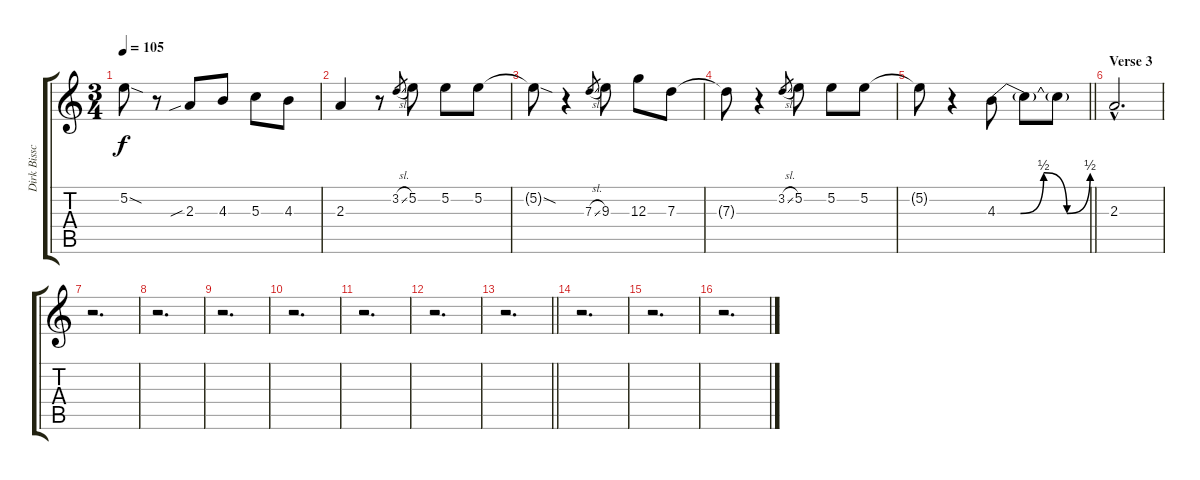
\track ("Dirk Bisschoff (Lead Guitar)" "Dirk Bissc") {instrument distortionguitar}
\staff {score tabs}
\tuning (E4 B3 G3 D3 A2 E2) {hide}
\ts (3 4)
\tempo 105
\clef g2
\ks c
5.2{sod t}.8{dy f} r.8 2.3{sib}.8 4.3.8 5.3.8 4.3.8 |
2.3.4 r.8 3.2{sl}.8{gr} 5.2.8 5.2.8 5.2.8 |
5.2{sod t}.8 r.4 7.3{sl}.8{gr} 9.3.8 12.3.8 7.3.8 |
7.3{t}.8 r.4 3.2{sl}.8{gr} 5.2.8 5.2.8 5.2.8 |
\barLineRight lightlight
5.2{t}.8 r.4 4.3{be (custom 0 0 15 0 30 2 45 0 60 2)}.8 4.3{t}.8 4.3{t}.8 |
\section ("" "Verse 3")
2.3{hac}.2{d volume 0} |
r.2{d} |
r.2{d} |
r.2{d} |
r.2{d} |
r.2{d} |
r.2{d} |
\barLineRight lightlight
r.2{d} |
r.2{d} |
r.2{d} |
r.2{d}
